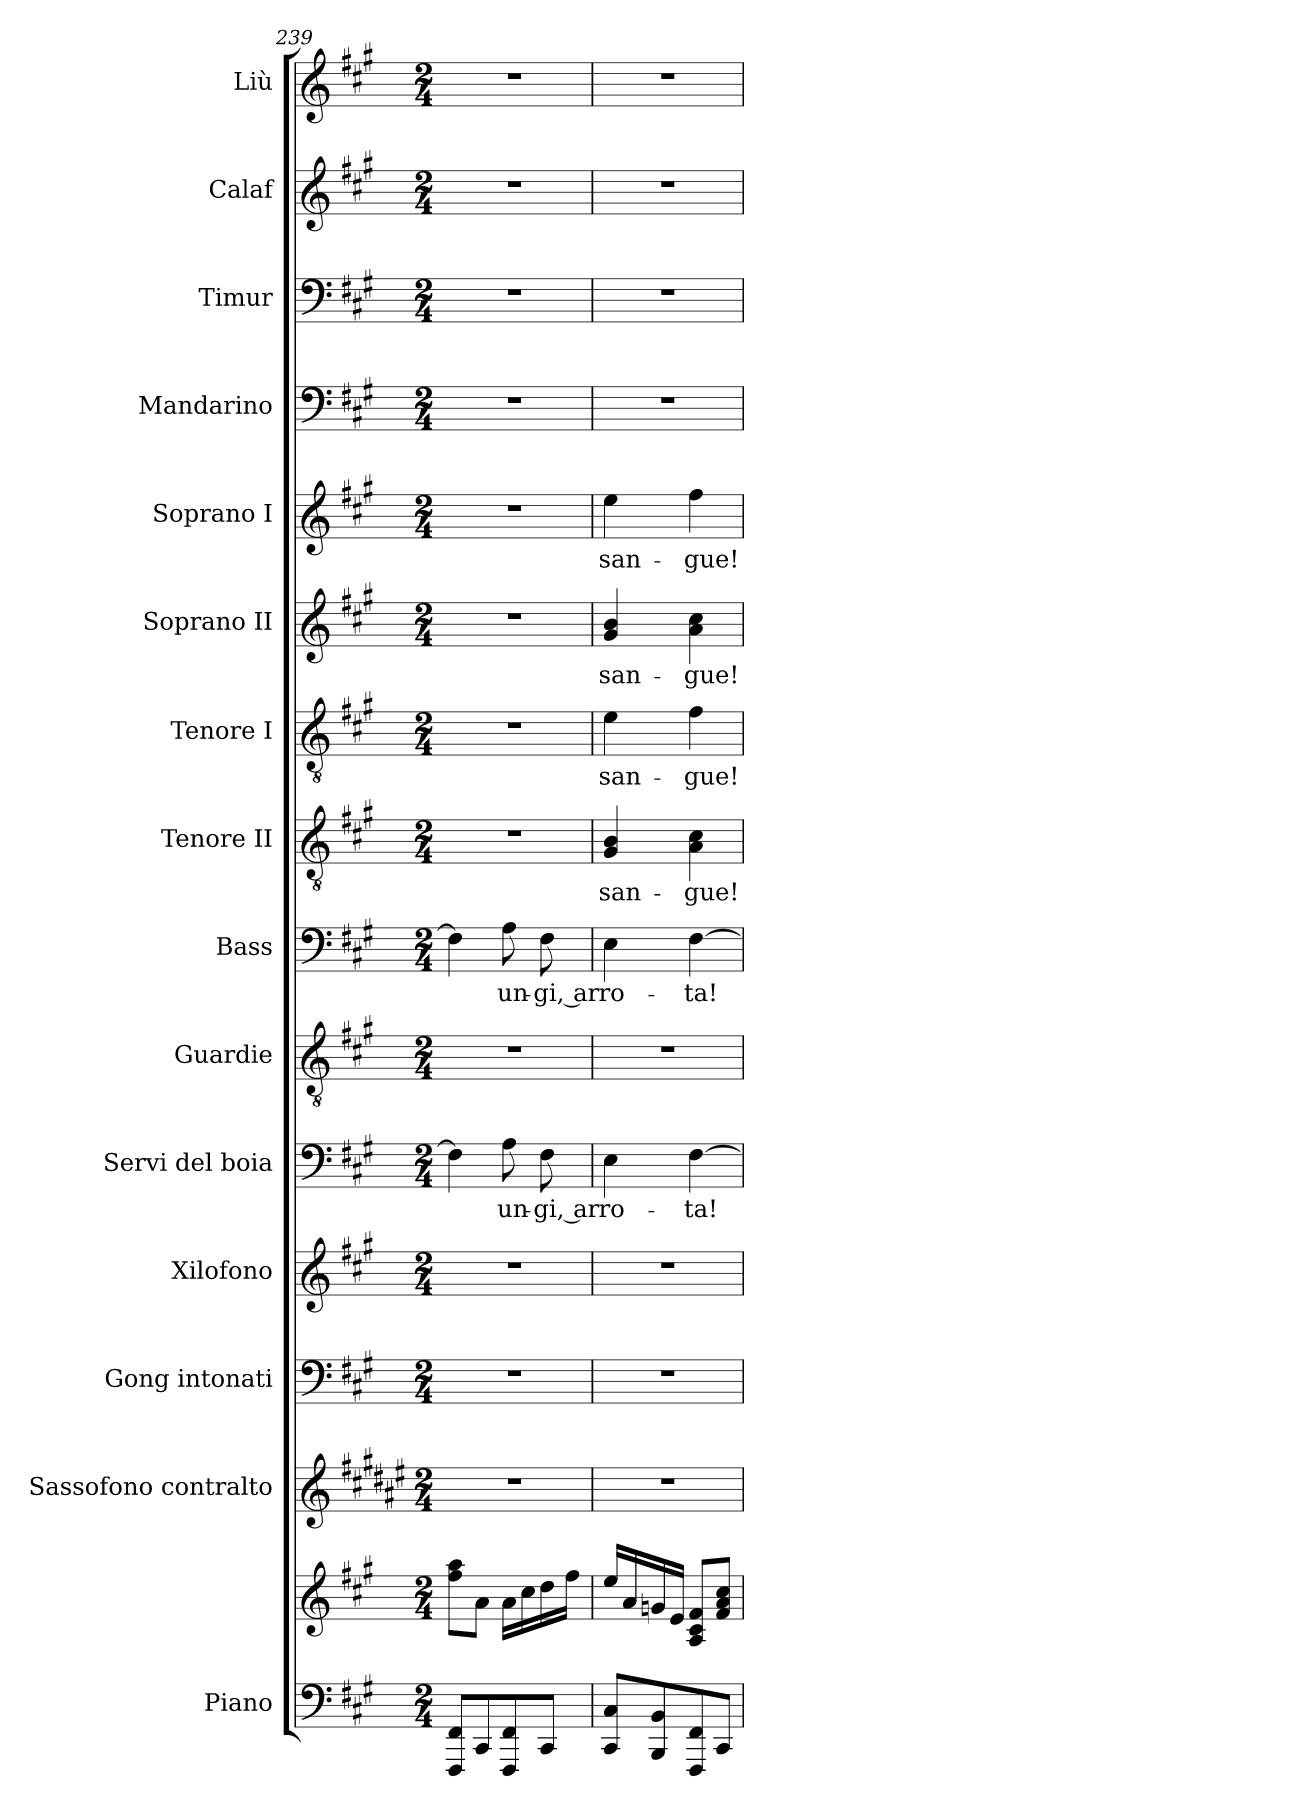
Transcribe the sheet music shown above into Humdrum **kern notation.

**kern	**kern	**kern	**kern	**kern	**kern	**text	**kern	**kern	**text	**kern	**text	**kern	**text	**kern	**text	**kern	**text	**kern	**kern	**kern	**kern
*part15	*part15	*part14	*part13	*part12	*part11	*part11	*part10	*part9	*part9	*part8	*part8	*part7	*part7	*part6	*part6	*part5	*part5	*part4	*part3	*part2	*part1
*staff16	*staff15	*staff14	*staff13	*staff12	*staff11	*staff11	*staff10	*staff9	*staff9	*staff8	*staff8	*staff7	*staff7	*staff6	*staff6	*staff5	*staff5	*staff4	*staff3	*staff2	*staff1
*I"Piano	*	*I"Sassofono contralto	*I"Gong intonati	*I"Xilofono	*I"Servi del boia	*	*I"Guardie	*I"Bass	*	*I"Tenore II	*	*I"Tenore I	*	*I"Soprano II	*	*I"Soprano I	*	*I"Mandarino	*I"Timur	*I"Calaf	*I"Liù
*I'Pno.	*	*	*I'Gong int.	*I'Xil.	*I'Ser.B.	*	*I'G.	*I'B.	*	*I'T. II	*	*I'T. I	*	*I'S. II	*	*I'S. I	*	*I'M.	*I'T.	*I'C.	*I'L.
*clefF4	*clefG2	*clefG2	*clefF4	*clefG2	*clefF4	*	*clefGv2	*clefF4	*	*clefGv2	*	*clefGv2	*	*clefG2	*	*clefG2	*	*clefF4	*clefF4	*clefG2	*clefG2
*	*	*ITrd5c9	*	*ITrd-7c-12	*	*	*	*	*	*	*	*	*	*	*	*	*	*	*	*	*
*k[f#c#g#]	*k[f#c#g#]	*k[f#c#g#]	*k[f#c#g#]	*k[f#c#g#]	*k[f#c#g#]	*	*k[f#c#g#]	*k[f#c#g#]	*	*k[f#c#g#]	*	*k[f#c#g#]	*	*k[f#c#g#]	*	*k[f#c#g#]	*	*k[f#c#g#]	*k[f#c#g#]	*k[f#c#g#]	*k[f#c#g#]
*M2/4	*M2/4	*M2/4	*M2/4	*M2/4	*M2/4	*	*M2/4	*M2/4	*	*M2/4	*	*M2/4	*	*M2/4	*	*M2/4	*	*M2/4	*M2/4	*M2/4	*M2/4
=239	=239	=239	=239	=239	=239	=239	=239	=239	=239	=239	=239	=239	=239	=239	=239	=239	=239	=239	=239	=239	=239
8FFF#/ 8FF#/L	8ff#\ 8aa\L	2r	2r	2r	4F#\]	.	2r	4F#\]	.	2r	.	2r	.	2r	.	2r	.	2r	2r	2r	2r
8CC#/	8a\J	.	.	.	.	.	.	.	.	.	.	.	.	.	.	.	.	.	.	.	.
!	!	!	!	!	!	!LO:LY:b	!	!	!LO:LY:b	!	!	!	!	!	!	!	!	!	!	!	!
8FFF#/ 8FF#/	16a\LL	.	.	.	8A\	un-	.	8A\	un-	.	.	.	.	.	.	.	.	.	.	.	.
.	16cc#\	.	.	.	.	.	.	.	.	.	.	.	.	.	.	.	.	.	.	.	.
!	!	!	!	!	!	!LO:LY:b	!	!	!LO:LY:b	!	!	!	!	!	!	!	!	!	!	!	!
8CC#/J	16dd\	.	.	.	8F#\	-gi, ar	.	8F#\	-gi, ar	.	.	.	.	.	.	.	.	.	.	.	.
.	16ff#\JJ	.	.	.	.	.	.	.	.	.	.	.	.	.	.	.	.	.	.	.	.
=240	=240	=240	=240	=240	=240	=240	=240	=240	=240	=240	=240	=240	=240	=240	=240	=240	=240	=240	=240	=240	=240
!	!	!	!	!	!	!LO:LY:b	!	!	!LO:LY:b	!	!LO:LY:b	!	!LO:LY:b	!	!LO:LY:b	!	!LO:LY:b	!	!	!	!
8CC#/ 8C#/L	16ee/LL	2r	2r	2r	4E\	-ro-	2r	4E\	-ro-	4G#/ 4B/	san-	4e\	san-	4g#/ 4b/	san-	4ee\	san-	2r	2r	2r	2r
.	16a/	.	.	.	.	.	.	.	.	.	.	.	.	.	.	.	.	.	.	.	.
8BBB/ 8BB/	16gn/	.	.	.	.	.	.	.	.	.	.	.	.	.	.	.	.	.	.	.	.
.	16e/JJ	.	.	.	.	.	.	.	.	.	.	.	.	.	.	.	.	.	.	.	.
!	!	!	!	!	!	!LO:LY:b	!	!	!LO:LY:b	!	!LO:LY:b	!	!LO:LY:b	!	!LO:LY:b	!	!LO:LY:b	!	!	!	!
8FFF#/ 8FF#/	8A/ 8c#/ 8f#/L	.	.	.	[4F#\	-ta!	.	[4F#\	-ta!	4A\ 4c#\	-gue!	4f#\	-gue!	4a\ 4cc#\	-gue!	4ff#\	-gue!	.	.	.	.
8CC#/J	8f#/ 8a/ 8cc#/J	.	.	.	.	.	.	.	.	.	.	.	.	.	.	.	.	.	.	.	.
=	=	=	=	=	=	=	=	=	=	=	=	=	=	=	=	=	=	=	=	=	=
*-	*-	*-	*-	*-	*-	*-	*-	*-	*-	*-	*-	*-	*-	*-	*-	*-	*-	*-	*-	*-	*-
